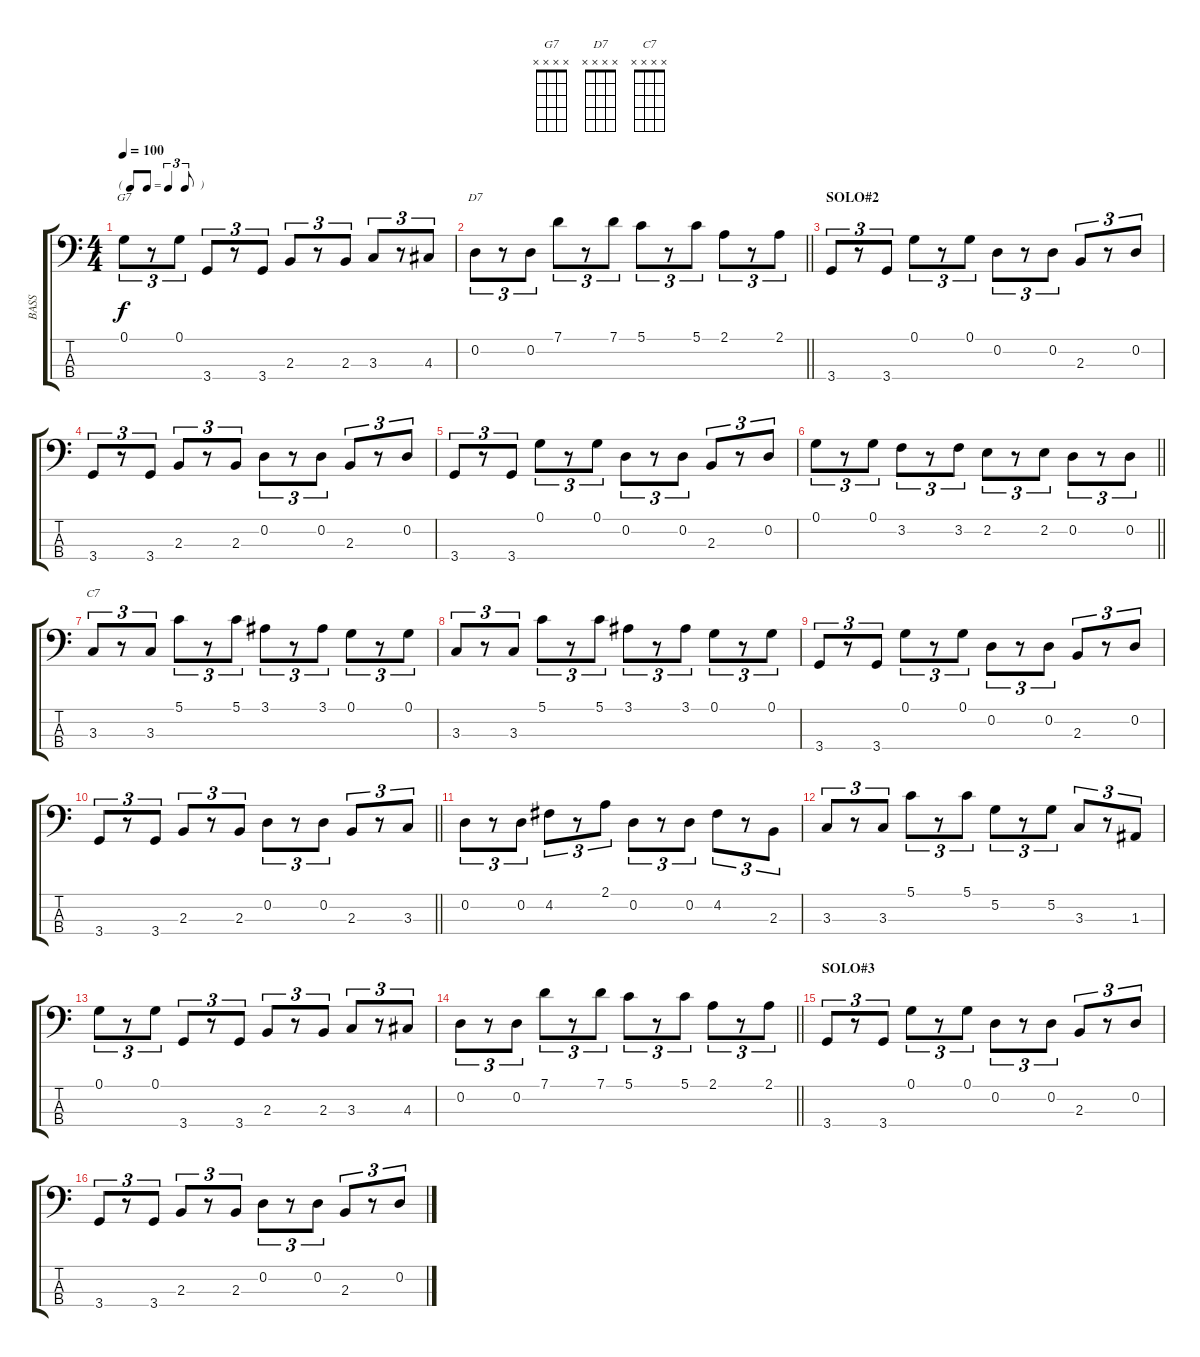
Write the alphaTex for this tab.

\track ("BASS" "BASS") {instrument fretlessbass}
\staff {score tabs}
\tuning (G2 D2 A1 E1) {hide}
\chord ("G7" x x x x)
\chord ("D7" x x x x)
\chord ("C7" x x x x)
\ts (4 4)
\tf triplet8th
\tempo 100
\clef f4
\ks c
0.1.8{tu (3 2) ch "G7" dy f} r.8{tu (3 2)} 0.1.8{tu (3 2)} 3.4.8{tu (3 2)} r.8{tu (3 2)} 3.4.8{tu (3 2)} 2.3.8{tu (3 2)} r.8{tu (3 2)} 2.3.8{tu (3 2)} 3.3.8{tu (3 2)} r.8{tu (3 2)} 4.3.8{tu (3 2)} |
\barLineRight lightlight
0.2.8{tu (3 2) ch "D7"} r.8{tu (3 2)} 0.2.8{tu (3 2)} 7.1.8{tu (3 2)} r.8{tu (3 2)} 7.1.8{tu (3 2)} 5.1.8{tu (3 2)} r.8{tu (3 2)} 5.1.8{tu (3 2)} 2.1.8{tu (3 2)} r.8{tu (3 2)} 2.1.8{tu (3 2)} |
\section ("" "SOLO#2")
3.4.8{tu (3 2)} r.8{tu (3 2)} 3.4.8{tu (3 2)} 0.1.8{tu (3 2)} r.8{tu (3 2)} 0.1.8{tu (3 2)} 0.2.8{tu (3 2)} r.8{tu (3 2)} 0.2.8{tu (3 2)} 2.3.8{tu (3 2)} r.8{tu (3 2)} 0.2.8{tu (3 2)} |
3.4.8{tu (3 2)} r.8{tu (3 2)} 3.4.8{tu (3 2)} 2.3.8{tu (3 2)} r.8{tu (3 2)} 2.3.8{tu (3 2)} 0.2.8{tu (3 2)} r.8{tu (3 2)} 0.2.8{tu (3 2)} 2.3.8{tu (3 2)} r.8{tu (3 2)} 0.2.8{tu (3 2)} |
3.4.8{tu (3 2)} r.8{tu (3 2)} 3.4.8{tu (3 2)} 0.1.8{tu (3 2)} r.8{tu (3 2)} 0.1.8{tu (3 2)} 0.2.8{tu (3 2)} r.8{tu (3 2)} 0.2.8{tu (3 2)} 2.3.8{tu (3 2)} r.8{tu (3 2)} 0.2.8{tu (3 2)} |
\barLineRight lightlight
0.1.8{tu (3 2)} r.8{tu (3 2)} 0.1.8{tu (3 2)} 3.2.8{tu (3 2)} r.8{tu (3 2)} 3.2.8{tu (3 2)} 2.2.8{tu (3 2)} r.8{tu (3 2)} 2.2.8{tu (3 2)} 0.2.8{tu (3 2)} r.8{tu (3 2)} 0.2.8{tu (3 2)} |
3.3.8{tu (3 2) ch "C7"} r.8{tu (3 2)} 3.3.8{tu (3 2)} 5.1.8{tu (3 2)} r.8{tu (3 2)} 5.1.8{tu (3 2)} 3.1.8{tu (3 2)} r.8{tu (3 2)} 3.1.8{tu (3 2)} 0.1.8{tu (3 2)} r.8{tu (3 2)} 0.1.8{tu (3 2)} |
3.3.8{tu (3 2)} r.8{tu (3 2)} 3.3.8{tu (3 2)} 5.1.8{tu (3 2)} r.8{tu (3 2)} 5.1.8{tu (3 2)} 3.1.8{tu (3 2)} r.8{tu (3 2)} 3.1.8{tu (3 2)} 0.1.8{tu (3 2)} r.8{tu (3 2)} 0.1.8{tu (3 2)} |
3.4.8{tu (3 2)} r.8{tu (3 2)} 3.4.8{tu (3 2)} 0.1.8{tu (3 2)} r.8{tu (3 2)} 0.1.8{tu (3 2)} 0.2.8{tu (3 2)} r.8{tu (3 2)} 0.2.8{tu (3 2)} 2.3.8{tu (3 2)} r.8{tu (3 2)} 0.2.8{tu (3 2)} |
\barLineRight lightlight
3.4.8{tu (3 2)} r.8{tu (3 2)} 3.4.8{tu (3 2)} 2.3.8{tu (3 2)} r.8{tu (3 2)} 2.3.8{tu (3 2)} 0.2.8{tu (3 2)} r.8{tu (3 2)} 0.2.8{tu (3 2)} 2.3.8{tu (3 2)} r.8{tu (3 2)} 3.3.8{tu (3 2)} |
0.2.8{tu (3 2)} r.8{tu (3 2)} 0.2.8{tu (3 2)} 4.2.8{tu (3 2)} r.8{tu (3 2)} 2.1.8{tu (3 2)} 0.2.8{tu (3 2)} r.8{tu (3 2)} 0.2.8{tu (3 2)} 4.2.8{tu (3 2)} r.8{tu (3 2)} 2.3.8{tu (3 2)} |
3.3.8{tu (3 2)} r.8{tu (3 2)} 3.3.8{tu (3 2)} 5.1.8{tu (3 2)} r.8{tu (3 2)} 5.1.8{tu (3 2)} 5.2.8{tu (3 2)} r.8{tu (3 2)} 5.2.8{tu (3 2)} 3.3.8{tu (3 2)} r.8{tu (3 2)} 1.3.8{tu (3 2)} |
0.1.8{tu (3 2)} r.8{tu (3 2)} 0.1.8{tu (3 2)} 3.4.8{tu (3 2)} r.8{tu (3 2)} 3.4.8{tu (3 2)} 2.3.8{tu (3 2)} r.8{tu (3 2)} 2.3.8{tu (3 2)} 3.3.8{tu (3 2)} r.8{tu (3 2)} 4.3.8{tu (3 2)} |
\barLineRight lightlight
0.2.8{tu (3 2)} r.8{tu (3 2)} 0.2.8{tu (3 2)} 7.1.8{tu (3 2)} r.8{tu (3 2)} 7.1.8{tu (3 2)} 5.1.8{tu (3 2)} r.8{tu (3 2)} 5.1.8{tu (3 2)} 2.1.8{tu (3 2)} r.8{tu (3 2)} 2.1.8{tu (3 2)} |
\section ("" "SOLO#3")
3.4.8{tu (3 2)} r.8{tu (3 2)} 3.4.8{tu (3 2)} 0.1.8{tu (3 2)} r.8{tu (3 2)} 0.1.8{tu (3 2)} 0.2.8{tu (3 2)} r.8{tu (3 2)} 0.2.8{tu (3 2)} 2.3.8{tu (3 2)} r.8{tu (3 2)} 0.2.8{tu (3 2)} |
3.4.8{tu (3 2)} r.8{tu (3 2)} 3.4.8{tu (3 2)} 2.3.8{tu (3 2)} r.8{tu (3 2)} 2.3.8{tu (3 2)} 0.2.8{tu (3 2)} r.8{tu (3 2)} 0.2.8{tu (3 2)} 2.3.8{tu (3 2)} r.8{tu (3 2)} 0.2.8{tu (3 2)}
